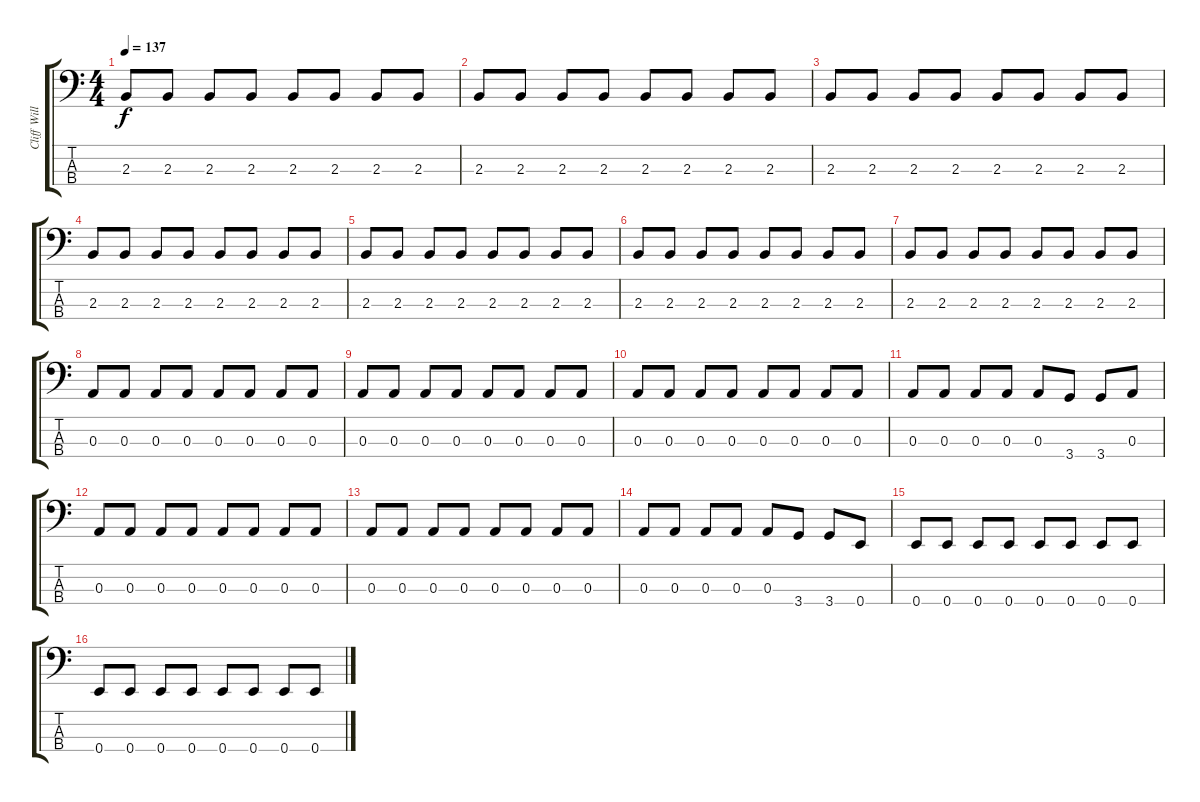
\track ("Cliff Williams" "Cliff Will") {instrument electricbasspick}
\staff {score tabs}
\tuning (G2 D2 A1 E1) {hide}
\ts (4 4)
\tempo 137
\clef f4
\ks c
2.3.8{dy f} 2.3.8 2.3.8 2.3.8 2.3.8 2.3.8 2.3.8 2.3.8 |
2.3.8 2.3.8 2.3.8 2.3.8 2.3.8 2.3.8 2.3.8 2.3.8 |
2.3.8 2.3.8 2.3.8 2.3.8 2.3.8 2.3.8 2.3.8 2.3.8 |
2.3.8 2.3.8 2.3.8 2.3.8 2.3.8 2.3.8 2.3.8 2.3.8 |
2.3.8 2.3.8 2.3.8 2.3.8 2.3.8 2.3.8 2.3.8 2.3.8 |
2.3.8 2.3.8 2.3.8 2.3.8 2.3.8 2.3.8 2.3.8 2.3.8 |
2.3.8 2.3.8 2.3.8 2.3.8 2.3.8 2.3.8 2.3.8 2.3.8 |
0.3.8 0.3.8 0.3.8 0.3.8 0.3.8 0.3.8 0.3.8 0.3.8 |
0.3.8 0.3.8 0.3.8 0.3.8 0.3.8 0.3.8 0.3.8 0.3.8 |
0.3.8 0.3.8 0.3.8 0.3.8 0.3.8 0.3.8 0.3.8 0.3.8 |
0.3.8 0.3.8 0.3.8 0.3.8 0.3.8 3.4.8 3.4.8 0.3.8 |
0.3.8 0.3.8 0.3.8 0.3.8 0.3.8 0.3.8 0.3.8 0.3.8 |
0.3.8 0.3.8 0.3.8 0.3.8 0.3.8 0.3.8 0.3.8 0.3.8 |
0.3.8 0.3.8 0.3.8 0.3.8 0.3.8 3.4.8 3.4.8 0.4.8 |
0.4.8 0.4.8 0.4.8 0.4.8 0.4.8 0.4.8 0.4.8 0.4.8 |
0.4.8 0.4.8 0.4.8 0.4.8 0.4.8 0.4.8 0.4.8 0.4.8
